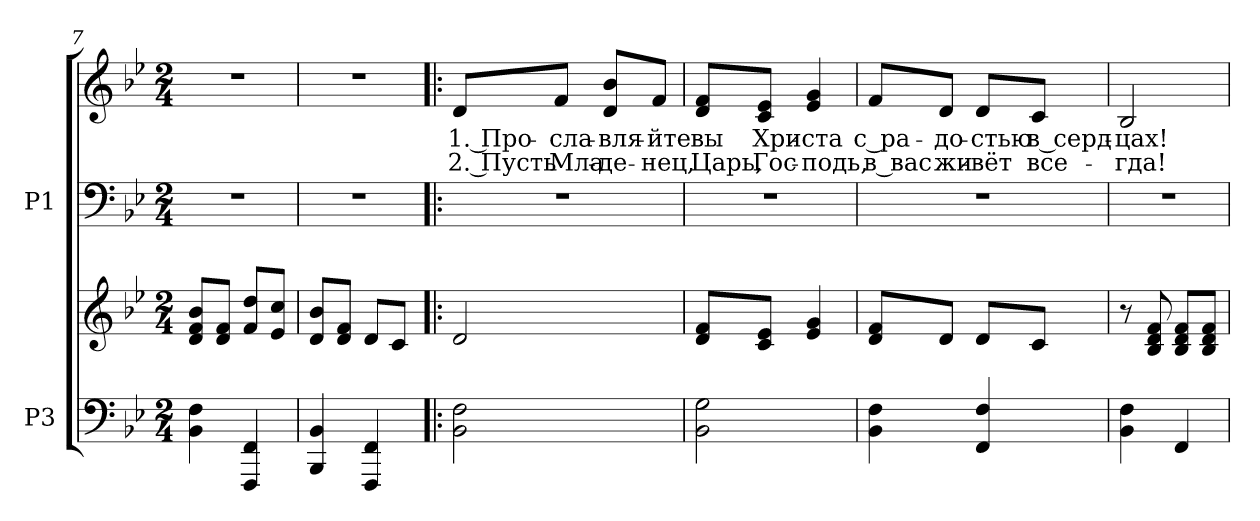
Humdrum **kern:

**kern	**kern	**kern	**kern	**text	**text
*part2	*part2	*part1	*part1	*part1	*part1
*staff4	*staff3	*staff2	*staff1	*staff1	*staff1
*I"P3	*	*I"P1	*	*	*
!!LO:LB:g=z
*clefF4	*clefG2	*clefF4	*clefG2	*	*
*k[b-e-]	*k[b-e-]	*k[b-e-]	*k[b-e-]	*	*
*B-:	*B-:	*B-:	*B-:	*	*
*M2/4	*M2/4	*M2/4	*M2/4	*	*
=7	=7	=7	=7	=7	=7
!	!	!LO:N:vis=1	!LO:N:vis=1	!	!
4BB-i\ 4Fi	8di/ 8fi 8b-iL	2r	2r	.	.
.	8di/ 8fiJ	.	.	.	.
4FFFi/ 4FFi	8fi/ 8ddiL	.	.	.	.
.	8e-i/ 8cciJ	.	.	.	.
=8	=8	=8	=8	=8	=8
!	!	!LO:N:vis=1	!LO:N:vis=1	!	!
4BBB-i/ 4BB-i	8di/ 8b-iL	2r	2r	.	.
.	8di/ 8fiJ	.	.	.	.
4FFFi/ 4FFi	8di/L	.	.	.	.
.	8ci/J	.	.	.	.
=9!|:	=9!|:	=9!|:	=9!|:	=9!|:	=9!|:
!	!	!LO:N:vis=1	!	!	!
!	!	!	!	!LO:LY:b:color=#000000	!LO:LY:b:color=#000000
2BB-i\ 2Fi	2di/	2r	8di/L	1. Про-	2. Пусть
!	!	!	!	!LO:LY:b:color=#000000	!LO:LY:b:color=#000000
.	.	.	8fi/J	-сла-	Мла-
!	!	!	!	!LO:LY:b:color=#000000	!LO:LY:b:color=#000000
.	.	.	8di/ 8b-iL	-вля-	-де-
!	!	!	!	!LO:LY:b:color=#000000	!LO:LY:b:color=#000000
.	.	.	8fi/J	-йте	-нец,
=10	=10	=10	=10	=10	=10
!	!	!LO:N:vis=1	!	!	!
!	!	!	!	!LO:LY:b:color=#000000	!LO:LY:b:color=#000000
2BB-i\ 2Gi	8di/ 8fiL	2r	8di/ 8fiL	вы	Царь,
!	!	!	!	!LO:LY:b:color=#000000	!LO:LY:b:color=#000000
.	8ci/ 8e-iJ	.	8ci/ 8e-iJ	Хри-	Гос-
!	!	!	!	!LO:LY:b:color=#000000	!LO:LY:b:color=#000000
.	4e-i/ 4gi	.	4e-i/ 4gi	-ста	-подь,
=11	=11	=11	=11	=11	=11
!	!	!LO:N:vis=1	!	!	!
!	!	!	!	!LO:LY:b:color=#000000	!LO:LY:b:color=#000000
4BB-i\ 4Fi	8di/ 8fiL	2r	8fi/L	с ра-	в вас
!	!	!	!	!LO:LY:b:color=#000000	!LO:LY:b:color=#000000
.	8di/J	.	8di/J	-до-	жи-
!	!	!	!	!LO:LY:b:color=#000000	!LO:LY:b:color=#000000
4FFi/ 4Fi	8di/L	.	8di/L	-стью	-вёт
!	!	!	!	!LO:LY:b:color=#000000	!LO:LY:b:color=#000000
.	8ci/J	.	8ci/J	в серд-	все-
=12	=12	=12	=12	=12	=12
!	!	!LO:N:vis=1	!	!	!
!	!	!	!	!LO:LY:b:color=#000000	!LO:LY:b:color=#000000
4BB-i\ 4Fi	8r	2r	2B-i/	-цах!	-гда!
.	8B-i/ 8di 8fi	.	.	.	.
4FFi/	8B-i/ 8di 8fiL	.	.	.	.
.	8B-i/ 8di 8fiJ	.	.	.	.
=	=	=	=	=	=
*-	*-	*-	*-	*-	*-
